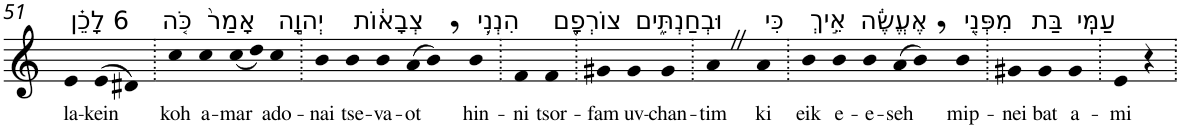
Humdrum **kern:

**kern	**text
*part1	*part1
*staff1	*staff1
*I"Piano	*
*I'Pno	*
!!LO:PB:g=z
*clefG2	*
*k[]	*
=51	=51
!LO:TX:a:t=6 לָכֵ֗ן	!
!	!LO:LY:b
4e	la-
!	!LO:LY:b
(>8e	-kein
8d#X)	.
=52.	=52.
!LO:TX:a:t=כֹּ֤ה	!
!	!LO:LY:b
4cc	koh
!LO:TX:a:t=אָמַר֙	!
!	!LO:LY:b
4cc	a-
!	!LO:LY:b
(<8cc	-mar
8dd)	.
!LO:TX:a:t=יְהוָ֣ה	!
!	!LO:LY:b
4cc	ado-
=53.	=53.
!	!LO:LY:b
4b	-nai
!LO:TX:a:t=צְבָא֔וֹת	!
!	!LO:LY:b
4b	tse-
!	!LO:LY:b
4b	-va-
!	!LO:LY:b
(>8a	-ot
8b,)	.
!LO:TX:a:t=הִנְנִ֥י	!
!	!LO:LY:b
4b	hin-
=54.	=54.
!	!LO:LY:b
4f	-ni
!LO:TX:a:t=צוֹרְפָ֖ם	!
!	!LO:LY:b
4f	tsor-
=55.	=55.
!	!LO:LY:b
4g#X	-fam
!LO:TX:a:t=וּבְחַנְתִּ֑ים	!
!	!LO:LY:b
4g#	uv-
!	!LO:LY:b
4g#	-chan-
=56.	=56.
!	!LO:LY:b
4aZ	-tim
!LO:TX:a:t=כִּי	!
!	!LO:LY:b
4a	ki
=57.	=57.
!LO:TX:a:t=אֵ֣יךְ	!
!	!LO:LY:b
4b	eik
!LO:TX:a:t=אֶעֱשֶׂ֔ה	!
!	!LO:LY:b
4b	e-
!	!LO:LY:b
4b	-e-
!	!LO:LY:b
(>8a	-seh
8b,)	.
!LO:TX:a:t=מִפְּנֵ֖י	!
!	!LO:LY:b
4b	mip-
=58.	=58.
!	!LO:LY:b
4g#X	-nei
!LO:TX:a:t=בַּת	!
!	!LO:LY:b
4g#	bat
!LO:TX:a:t=עַמִּֽי	!
!	!LO:LY:b
4g#	a-
=59.	=59.
!	!LO:LY:b
4e	-mi
4r	.
=.	=.
*-	*-
